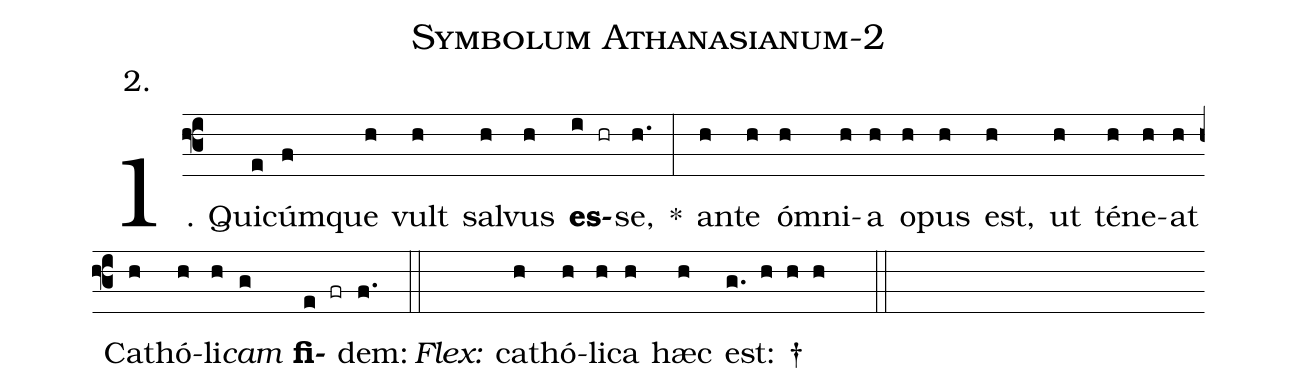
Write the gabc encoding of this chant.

name: Symbolum Athanasianum-2;
annotation: 2.;
%%
(f3)1. Qui(e)cúm(f)que(h) vult(h) sal(h)vus(h) <b>es</b>(i hr)se,(h.) *(:) an(h)te(h) óm(h)ni(h)a(h) o(h)pus(h) est,(h) ut(h) té(h)ne(h)at(h) Ca(h)thó(h)li(h)<i>cam</i>(g) <b>fi</b>(e fr)dem:(f.) (::)
<i>Flex:</i>()  ca(h)thó(h)li(h)ca(h) hæc(h) est: †(g. h h h  ::)
